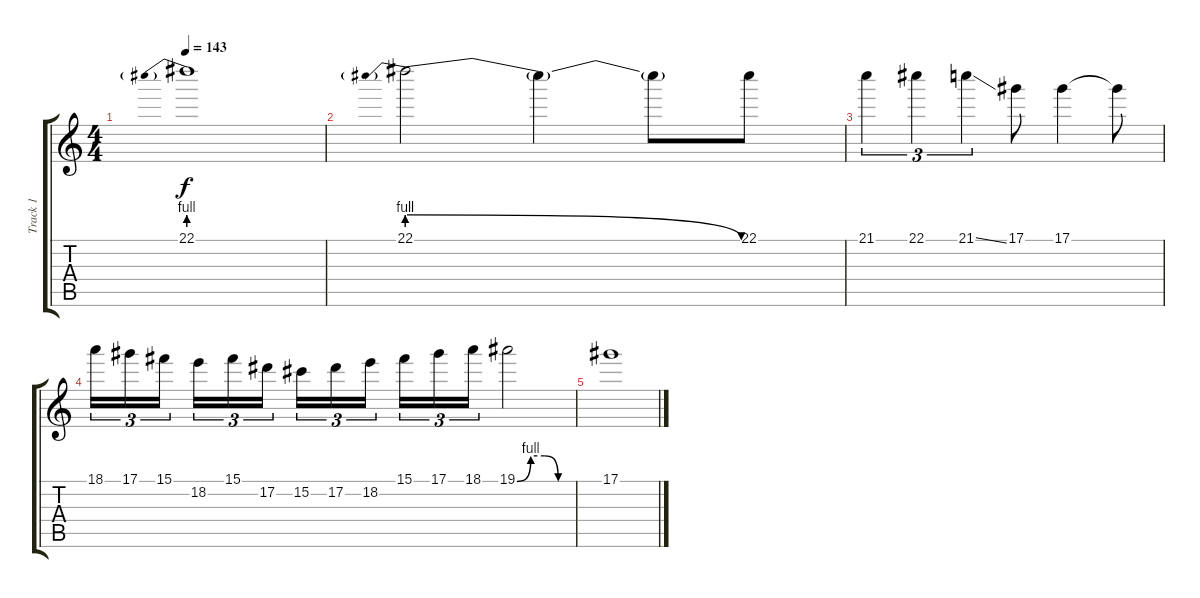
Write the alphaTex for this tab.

\track ("Track 1" "Track 1") {instrument overdrivenguitar}
\staff {score tabs}
\tuning (Eb4 Bb3 Gb3 Db3 Ab2 Eb2) {hide}
\ts (4 4)
\tempo 143
\clef g2
\ks c
22.1{be (prebend 0 4 60 4)}.1{dy f} |
22.1{be (prebendrelease 0 4 60 0)}.2 22.1{t}.4 22.1{t}.8 22.1.8 |
21.1.4{tu (3 2)} 22.1.4{tu (3 2)} 21.1{ss}.4{tu (3 2)} 17.1.8 17.1.4 17.1{t}.8 |
18.1.16{tu (3 2)} 17.1.16{tu (3 2)} 15.1.16{tu (3 2) beam splitsecondary} 18.2.16{tu (3 2)} 15.1.16{tu (3 2)} 17.2.16{tu (3 2)} 15.2.16{tu (3 2)} 17.2.16{tu (3 2)} 18.2.16{tu (3 2) beam splitsecondary} 15.1.16{tu (3 2)} 17.1.16{tu (3 2)} 18.1.16{tu (3 2)} 19.1{be (custom 0 0 15 4 30 4 45 0 60 0)}.2 |
17.1.1
